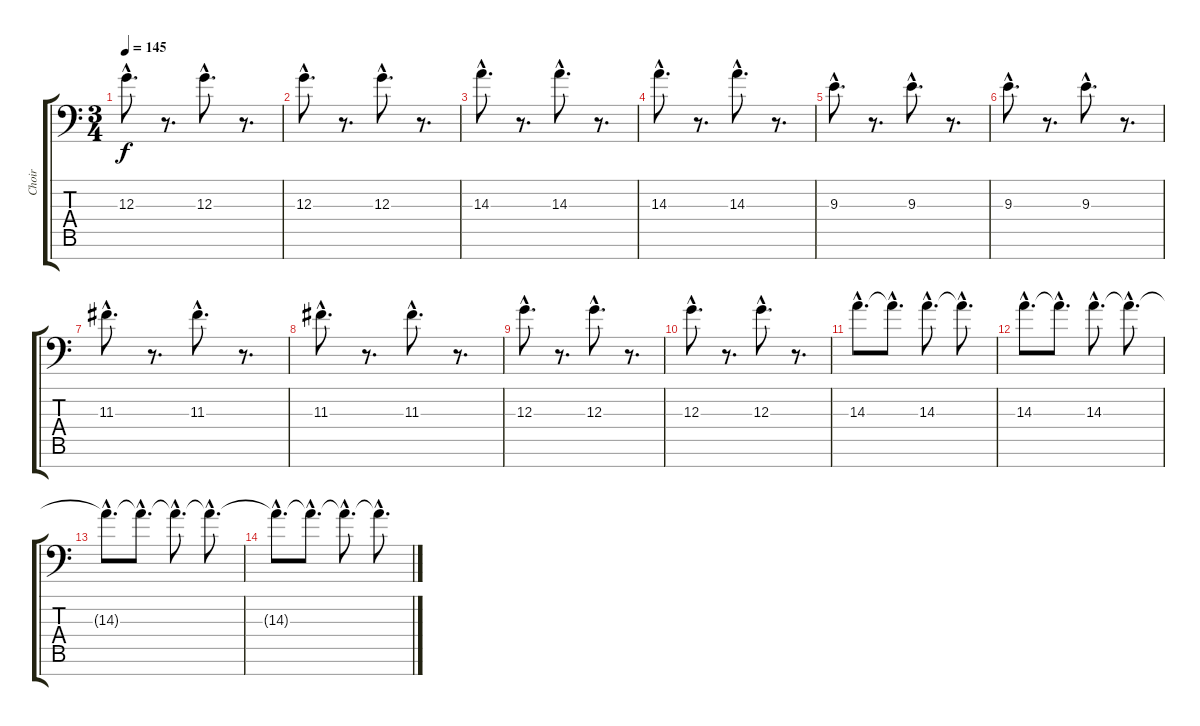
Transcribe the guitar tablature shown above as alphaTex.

\track ("Choir" "Choir") {instrument choiraahs}
\staff {score tabs}
\tuning (E4 B3 G3 D3 A2 E2 C-1) {hide}
\ts (3 4)
\tempo 145
\clef f4
\ks c
12.3{hac}.8{d dy f} r.8{d} 12.3{hac}.8{d} r.8{d} |
12.3{hac}.8{d} r.8{d} 12.3{hac}.8{d} r.8{d} |
14.3{hac}.8{d} r.8{d} 14.3{hac}.8{d} r.8{d} |
14.3{hac}.8{d} r.8{d} 14.3{hac}.8{d} r.8{d} |
9.3{hac}.8{d} r.8{d} 9.3{hac}.8{d} r.8{d} |
9.3{hac}.8{d} r.8{d} 9.3{hac}.8{d} r.8{d} |
11.3{hac}.8{d} r.8{d} 11.3{hac}.8{d} r.8{d} |
11.3{hac}.8{d} r.8{d} 11.3{hac}.8{d} r.8{d} |
12.3{hac}.8{d} r.8{d} 12.3{hac}.8{d} r.8{d} |
12.3{hac}.8{d} r.8{d} 12.3{hac}.8{d} r.8{d} |
14.3{hac}.8{d} 14.3{hac t}.8{d} 14.3{hac}.8{d} 14.3{hac t}.8{d} |
14.3{hac}.8{d} 14.3{hac t}.8{d} 14.3{hac}.8{d} 14.3{hac t}.8{d} |
14.3{hac t}.8{d} 14.3{hac t}.8{d} 14.3{hac t}.8{d} 14.3{hac t}.8{d} |
14.3{hac t}.8{d} 14.3{hac t}.8{d} 14.3{hac t}.8{d} 14.3{hac t}.8{d}
